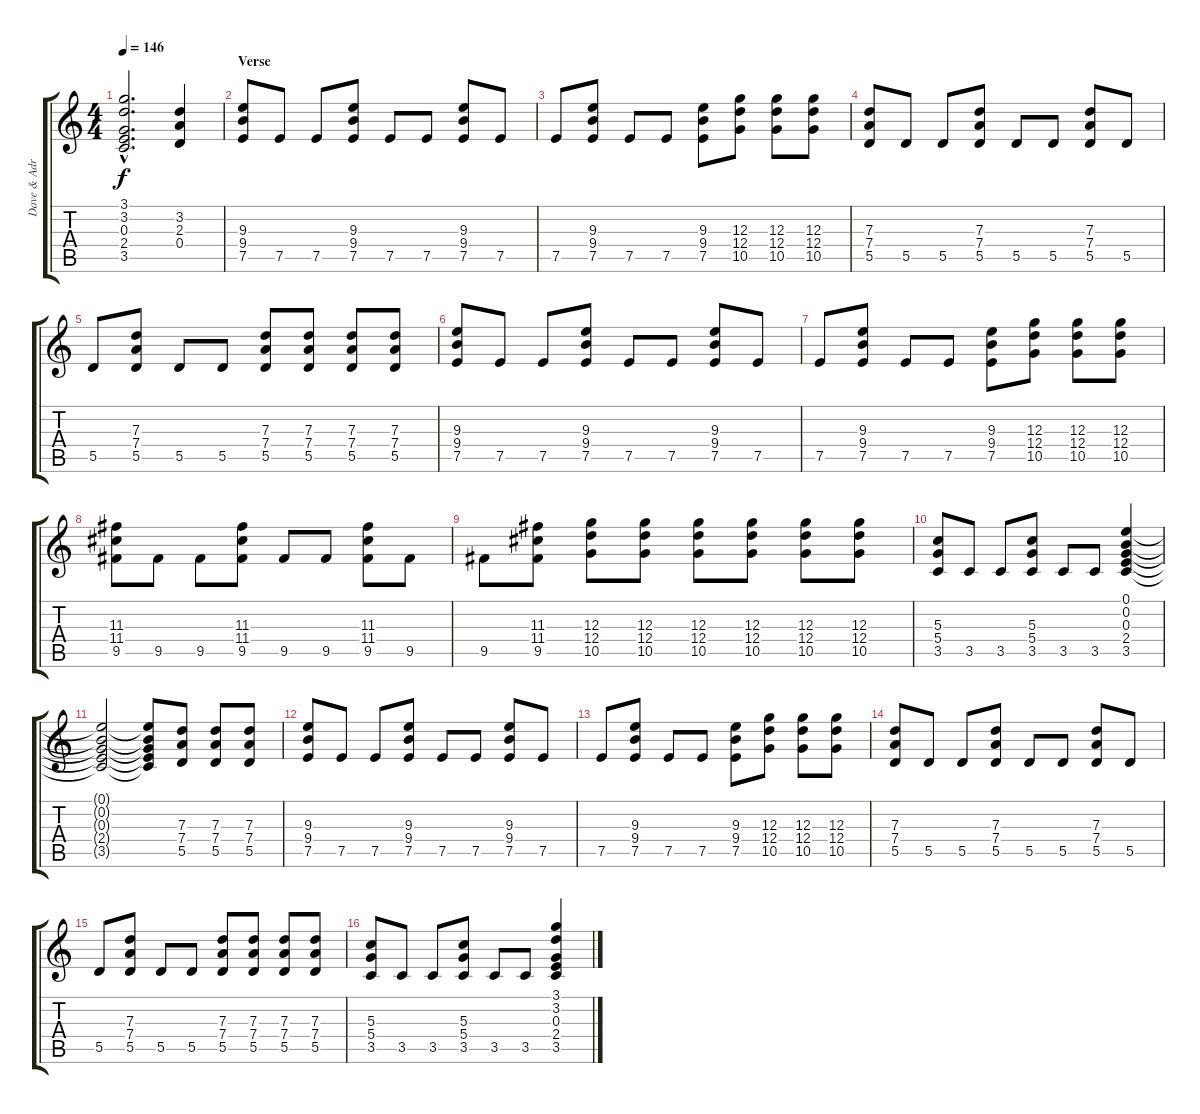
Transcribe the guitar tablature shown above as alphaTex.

\track ("Dave & Adrian (Rhythm Guitar)" "Dave & Adr") {instrument distortionguitar}
\staff {score tabs}
\tuning (E4 B3 G3 D3 A2 E2) {hide}
\ts (4 4)
\tempo 146
\clef g2
\ks c
(3.1{hac t} 3.2{hac t} 0.3{hac t} 2.4{hac t} 3.5{hac t}).2{d dy f} (3.2 2.3 0.4).4 |
\section ("" "Verse")
(9.3 9.4 7.5).8 7.5.8 7.5.8 (9.3 9.4 7.5).8 7.5.8 7.5.8 (9.3 9.4 7.5).8 7.5.8 |
7.5.8 (9.3 9.4 7.5).8 7.5.8 7.5.8 (9.3 9.4 7.5).8 (12.3 12.4 10.5).8 (12.3 12.4 10.5).8 (12.3 12.4 10.5).8 |
(7.3 7.4 5.5).8 5.5.8 5.5.8 (7.3 7.4 5.5).8 5.5.8 5.5.8 (7.3 7.4 5.5).8 5.5.8 |
5.5.8 (7.3 7.4 5.5).8 5.5.8 5.5.8 (7.3 7.4 5.5).8 (7.3 7.4 5.5).8 (7.3 7.4 5.5).8 (7.3 7.4 5.5).8 |
(9.3 9.4 7.5).8 7.5.8 7.5.8 (9.3 9.4 7.5).8 7.5.8 7.5.8 (9.3 9.4 7.5).8 7.5.8 |
7.5.8 (9.3 9.4 7.5).8 7.5.8 7.5.8 (9.3 9.4 7.5).8 (12.3 12.4 10.5).8 (12.3 12.4 10.5).8 (12.3 12.4 10.5).8 |
(11.3 11.4 9.5).8 9.5.8 9.5.8 (11.3 11.4 9.5).8 9.5.8 9.5.8 (11.3 11.4 9.5).8 9.5.8 |
9.5.8 (11.3 11.4 9.5).8 (12.3 12.4 10.5).8 (12.3 12.4 10.5).8 (12.3 12.4 10.5).8 (12.3 12.4 10.5).8 (12.3 12.4 10.5).8 (12.3 12.4 10.5).8 |
(5.3 5.4 3.5).8 3.5.8 3.5.8 (5.3 5.4 3.5).8 3.5.8 3.5.8 (0.1 0.2 0.3 2.4 3.5).4 |
(0.1{t} 0.2{t} 0.3{t} 2.4{t} 3.5{t}).2 (0.1{t} 0.2{t} 0.3{t} 2.4{t} 3.5{t}).8 (7.3 7.4 5.5).8 (7.3 7.4 5.5).8 (7.3 7.4 5.5).8 |
(9.3 9.4 7.5).8 7.5.8 7.5.8 (9.3 9.4 7.5).8 7.5.8 7.5.8 (9.3 9.4 7.5).8 7.5.8 |
7.5.8 (9.3 9.4 7.5).8 7.5.8 7.5.8 (9.3 9.4 7.5).8 (12.3 12.4 10.5).8 (12.3 12.4 10.5).8 (12.3 12.4 10.5).8 |
(7.3 7.4 5.5).8 5.5.8 5.5.8 (7.3 7.4 5.5).8 5.5.8 5.5.8 (7.3 7.4 5.5).8 5.5.8 |
5.5.8 (7.3 7.4 5.5).8 5.5.8 5.5.8 (7.3 7.4 5.5).8 (7.3 7.4 5.5).8 (7.3 7.4 5.5).8 (7.3 7.4 5.5).8 |
(5.3 5.4 3.5).8 3.5.8 3.5.8 (5.3 5.4 3.5).8 3.5.8 3.5.8 (3.1 3.2 0.3 2.4 3.5).4
